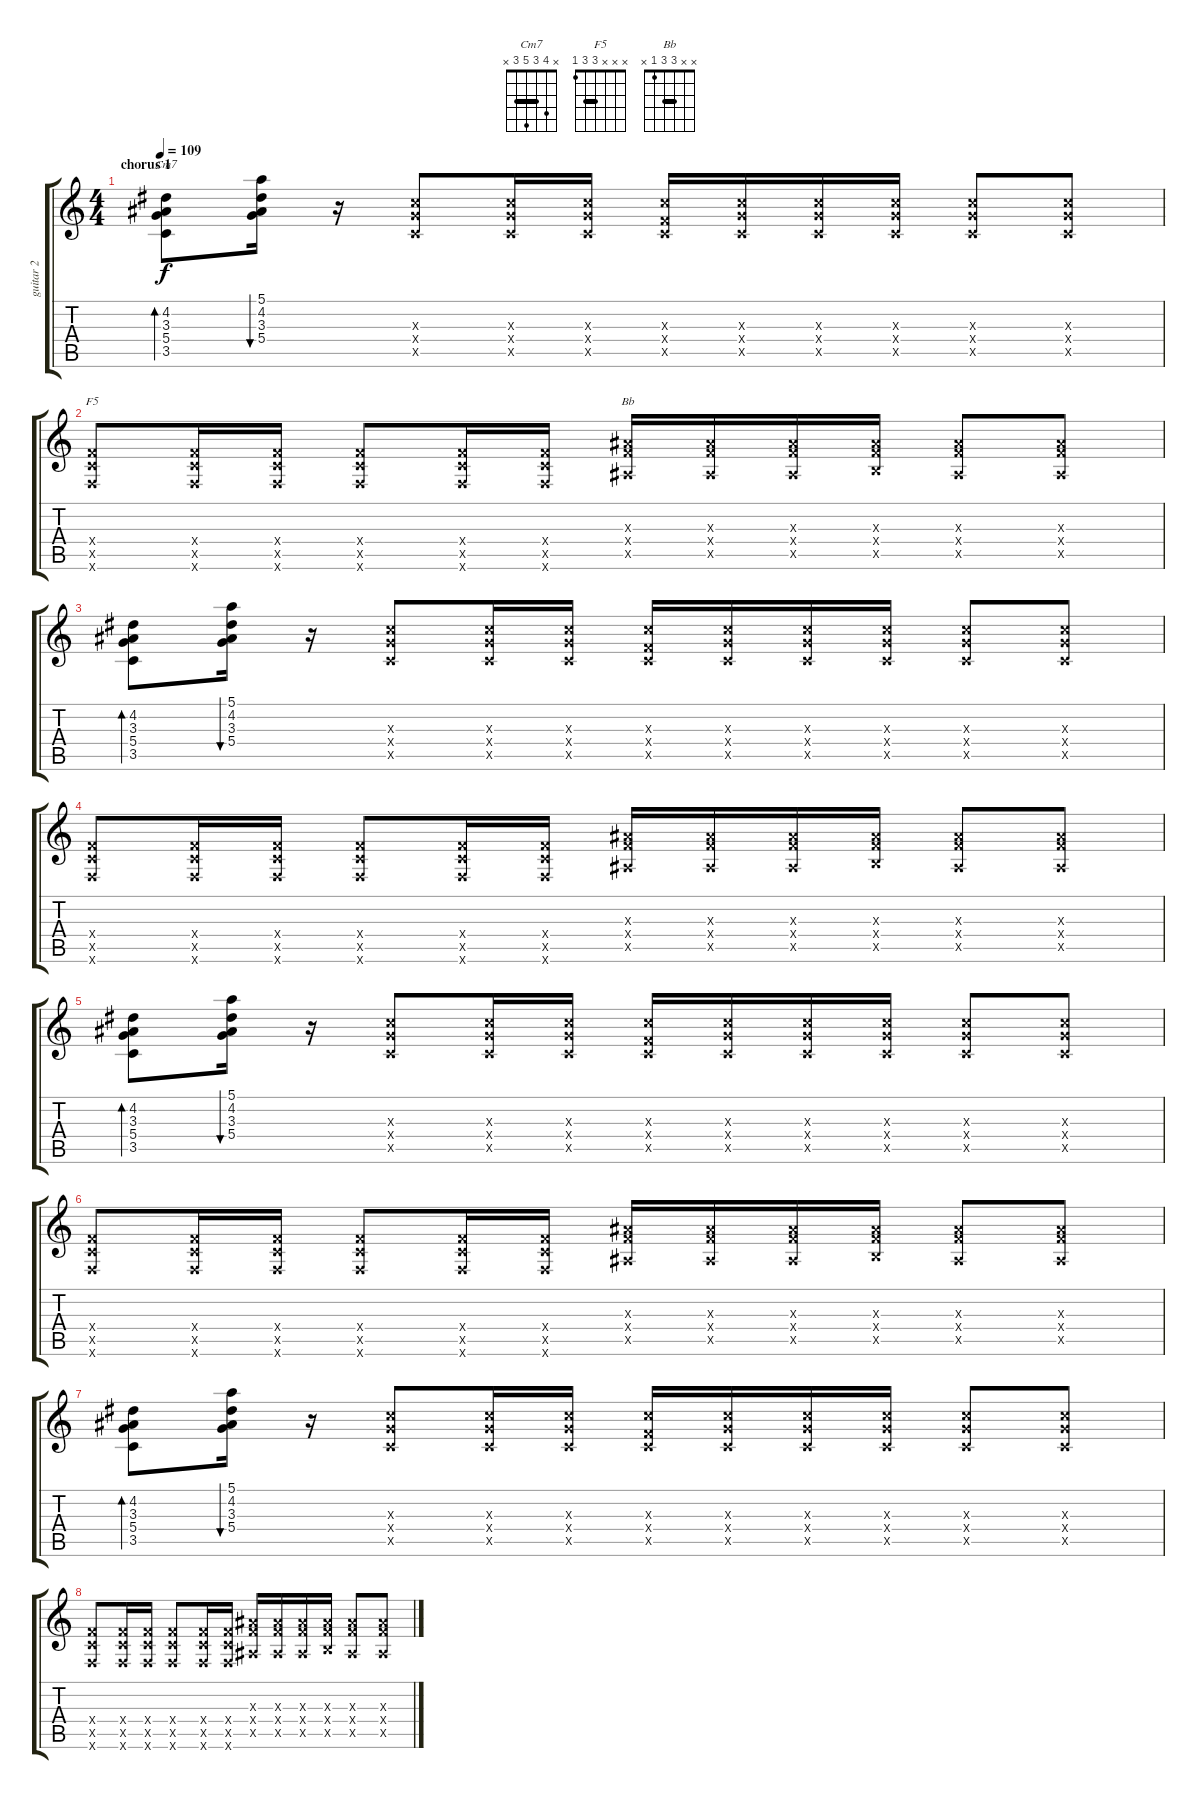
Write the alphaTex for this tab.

\track ("guitar 2" "guitar 2") {instrument overdrivenguitar}
\staff {score tabs}
\tuning (E4 B3 G3 D3 A2 E2) {hide}
\chord ("Cm7" x 4 3 5 3 x) {barre 3}
\chord ("F5" x x x 3 3 1) {barre 3}
\chord ("Bb" x x 3 3 1 x) {barre 3}
\ts (4 4)
\section ("" "chorus 1")
\tempo 109
\clef g2
\ks c
(4.2 3.3 5.4 3.5).8{bd 60 ch "Cm7" dy f} (5.1 4.2 3.3 5.4).16{bu 60} r.16 (5.3{x} 5.4{x} 3.5{x}).8 (5.3{x} 5.4{x} 3.5{x}).16 (5.3{x} 5.4{x} 3.5{x}).16 (5.3{x} 3.4{x} 3.5{x}).16 (5.3{x} 5.4{x} 3.5{x}).16 (5.3{x} 5.4{x} 3.5{x}).16 (5.3{x} 5.4{x} 3.5{x}).16 (5.3{x} 5.4{x} 3.5{x}).8 (5.3{x} 5.4{x} 3.5{x}).8 |
(3.4{x} 3.5{x} 1.6{x}).8{ch "F5"} (3.4{x} 3.5{x} 1.6{x}).16 (3.4{x} 3.5{x} 1.6{x}).16 (3.4{x} 3.5{x} 1.6{x}).8 (3.4{x} 3.5{x} 1.6{x}).16 (3.4{x} 3.5{x} 1.6{x}).16 (3.3{x} 3.4{x} 1.5{x}).16{ch "Bb"} (3.3{x} 3.4{x} 1.5{x}).16 (3.3{x} 3.4{x} 1.5{x}).16 (3.3{x} 3.4{x} 2.5{x}).16 (3.3{x} 3.4{x} 1.5{x}).8 (3.3{x} 3.4{x} 1.5{x}).8 |
(4.2 3.3 5.4 3.5).8{bd 60} (5.1 4.2 3.3 5.4).16{bu 60} r.16 (5.3{x} 5.4{x} 3.5{x}).8 (5.3{x} 5.4{x} 3.5{x}).16 (5.3{x} 5.4{x} 3.5{x}).16 (5.3{x} 3.4{x} 3.5{x}).16 (5.3{x} 5.4{x} 3.5{x}).16 (5.3{x} 5.4{x} 3.5{x}).16 (5.3{x} 5.4{x} 3.5{x}).16 (5.3{x} 5.4{x} 3.5{x}).8 (5.3{x} 5.4{x} 3.5{x}).8 |
(3.4{x} 3.5{x} 1.6{x}).8 (3.4{x} 3.5{x} 1.6{x}).16 (3.4{x} 3.5{x} 1.6{x}).16 (3.4{x} 3.5{x} 1.6{x}).8 (3.4{x} 3.5{x} 1.6{x}).16 (3.4{x} 3.5{x} 1.6{x}).16 (3.3{x} 3.4{x} 1.5{x}).16 (3.3{x} 3.4{x} 1.5{x}).16 (3.3{x} 3.4{x} 1.5{x}).16 (3.3{x} 3.4{x} 2.5{x}).16 (3.3{x} 3.4{x} 1.5{x}).8 (3.3{x} 3.4{x} 1.5{x}).8 |
(4.2 3.3 5.4 3.5).8{bd 60} (5.1 4.2 3.3 5.4).16{bu 60} r.16 (5.3{x} 5.4{x} 3.5{x}).8 (5.3{x} 5.4{x} 3.5{x}).16 (5.3{x} 5.4{x} 3.5{x}).16 (5.3{x} 3.4{x} 3.5{x}).16 (5.3{x} 5.4{x} 3.5{x}).16 (5.3{x} 5.4{x} 3.5{x}).16 (5.3{x} 5.4{x} 3.5{x}).16 (5.3{x} 5.4{x} 3.5{x}).8 (5.3{x} 5.4{x} 3.5{x}).8 |
(3.4{x} 3.5{x} 1.6{x}).8 (3.4{x} 3.5{x} 1.6{x}).16 (3.4{x} 3.5{x} 1.6{x}).16 (3.4{x} 3.5{x} 1.6{x}).8 (3.4{x} 3.5{x} 1.6{x}).16 (3.4{x} 3.5{x} 1.6{x}).16 (3.3{x} 3.4{x} 1.5{x}).16 (3.3{x} 3.4{x} 1.5{x}).16 (3.3{x} 3.4{x} 1.5{x}).16 (3.3{x} 3.4{x} 2.5{x}).16 (3.3{x} 3.4{x} 1.5{x}).8 (3.3{x} 3.4{x} 1.5{x}).8 |
(4.2 3.3 5.4 3.5).8{bd 60} (5.1 4.2 3.3 5.4).16{bu 60} r.16 (5.3{x} 5.4{x} 3.5{x}).8 (5.3{x} 5.4{x} 3.5{x}).16 (5.3{x} 5.4{x} 3.5{x}).16 (5.3{x} 3.4{x} 3.5{x}).16 (5.3{x} 5.4{x} 3.5{x}).16 (5.3{x} 5.4{x} 3.5{x}).16 (5.3{x} 5.4{x} 3.5{x}).16 (5.3{x} 5.4{x} 3.5{x}).8 (5.3{x} 5.4{x} 3.5{x}).8 |
(3.4{x} 3.5{x} 1.6{x}).8 (3.4{x} 3.5{x} 1.6{x}).16 (3.4{x} 3.5{x} 1.6{x}).16 (3.4{x} 3.5{x} 1.6{x}).8 (3.4{x} 3.5{x} 1.6{x}).16 (3.4{x} 3.5{x} 1.6{x}).16 (3.3{x} 3.4{x} 1.5{x}).16 (3.3{x} 3.4{x} 1.5{x}).16 (3.3{x} 3.4{x} 1.5{x}).16 (3.3{x} 3.4{x} 2.5{x}).16 (3.3{x} 3.4{x} 1.5{x}).8 (3.3{x} 3.4{x} 1.5{x}).8
